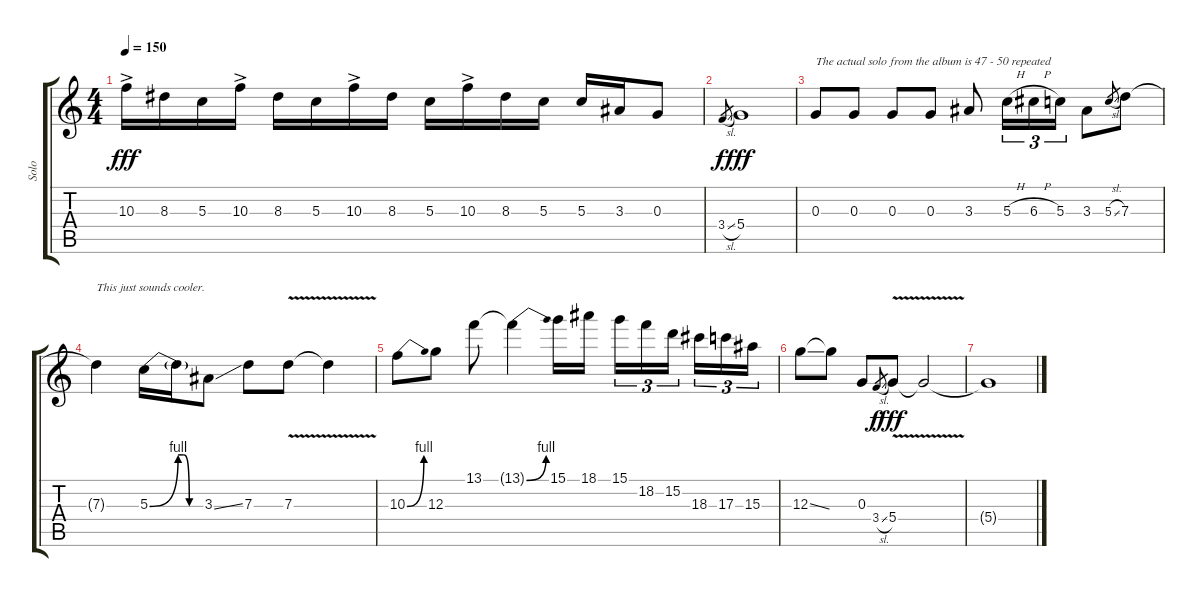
\track ("Solo " "Solo ") {instrument overdrivenguitar}
\staff {score tabs}
\tuning (E4 B3 G3 D3 A2 E2) {hide}
\ts (4 4)
\tempo 150
\clef g2
\ks c
10.3{ac}.16{dy fff} 8.3.16 5.3.16 10.3{ac}.16 8.3.16 5.3.16 10.3{ac}.16 8.3.16 5.3.16 10.3{ac}.16 8.3.16 5.3.16 5.3.16 3.3.16 0.3.8 |
3.4{sl}.8{gr dy f} 5.4.1{dy fff} |
0.3.8{txt "The actual solo from the album is 47 - 50 repeated"} 0.3.8 0.3.8 0.3.8 3.3.8 5.3{h}.16{tu (3 2)} 6.3{h}.16{tu (3 2)} 5.3.16{tu (3 2)} 3.3.8 5.3{sl}.8{gr} 7.3.8 |
7.3{t}.4{txt "This just sounds cooler. "} 5.3{be (bend 0 0 60 4)}.16 5.3{be (custom 0 4 15 4 30 0 60 0) t}.16 3.3{ss}.8 7.3.8 7.3{v}.8 7.3{t}.4 |
10.3{be (bend 0 0 60 4)}.8 12.3.8 13.1.8 13.1{be (bend 0 0 60 4) t}.4 15.1.16 18.1.16 15.1.16{tu (3 2)} 18.2.16{tu (3 2)} 15.2.16{tu (3 2)} 18.3.16{tu (3 2)} 17.3.16{tu (3 2)} 15.3.16{tu (3 2)} |
12.3{ss}.8 12.3{t}.8 0.3.8 3.4{sl}.8{gr dy f} 5.4{v}.8{dy fff} 5.4{t}.2 |
5.4{t}.1
